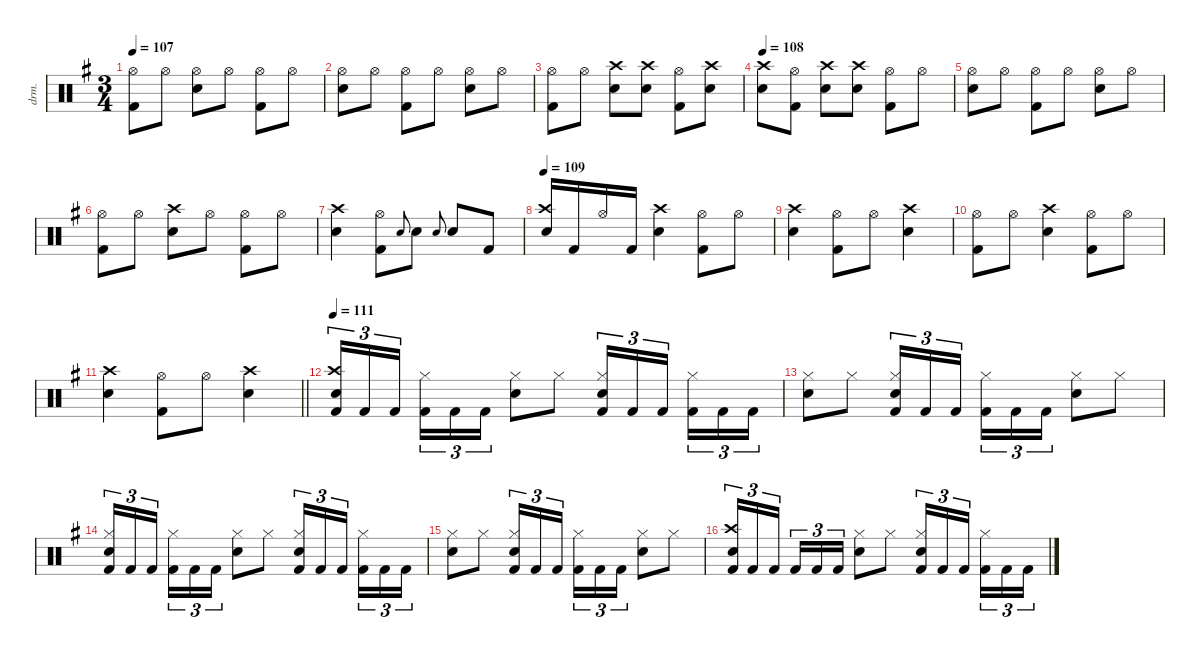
\defaultSystemsLayout 4
\hideDynamics
\bracketExtendMode nobrackets
\otherSystemsTrackNameOrientation horizontal
\track ("Lars Ulrich" "drm.") {defaultSystemsLayout 4 instrument percussion}
\staff {score}
\articulation defaults
\ts (3 4)
\tempo 107
\clef neutral
\ks eminor
("Hi-Hat (open)"{acc forcenatural} "Kick (hit) 2"{acc forcenatural}).8{dy f beam Down} "Hi-Hat (open)"{acc forcenatural}.8{beam Down} ("Hi-Hat (open)"{acc forcenatural} "Snare (hit) 2"{acc forcenatural}).8{beam Down} "Hi-Hat (open)"{acc forcenatural}.8{beam Down} ("Hi-Hat (open)"{acc forcenatural} "Kick (hit) 2"{acc forcenatural}).8{beam Down} "Hi-Hat (open)"{acc forcenatural}.8{beam Down} |
("Hi-Hat (open)"{acc forcenatural} "Snare (hit) 2"{acc forcenatural}).8{beam Down} "Hi-Hat (open)"{acc forcenatural}.8{beam Down} ("Hi-Hat (open)"{acc forcenatural} "Kick (hit) 2"{acc forcenatural}).8{beam Down} "Hi-Hat (open)"{acc forcenatural}.8{beam Down} ("Hi-Hat (open)"{acc forcenatural} "Snare (hit) 2"{acc forcenatural}).8{beam Down} "Hi-Hat (open)"{acc forcenatural}.8{beam Down} |
("Hi-Hat (open)"{acc forcenatural} "Kick (hit) 2"{acc forcenatural}).8{beam Down} "Hi-Hat (open)"{acc forcenatural}.8{beam Down} ("Crash high (hit)"{acc forcenatural} "Snare (hit) 2"{acc forcenatural}).8{beam Down} ("Crash high (hit)"{acc forcenatural} "Snare (hit) 2"{acc forcenatural}).8{beam Down} ("Hi-Hat (open)"{acc forcenatural} "Kick (hit) 2"{acc forcenatural}).8{beam Down} ("Crash high (hit)"{acc forcenatural} "Snare (hit) 2"{acc forcenatural}).8{beam Down} |
\tempo 108
("Crash high (hit)"{acc forcenatural} "Snare (hit) 2"{acc forcenatural}).8{beam Down} ("Hi-Hat (open)"{acc forcenatural} "Kick (hit) 2"{acc forcenatural}).8{beam Down} ("Crash high (hit)"{acc forcenatural} "Snare (hit) 2"{acc forcenatural}).8{beam Down} ("Crash high (hit)"{acc forcenatural} "Snare (hit) 2"{acc forcenatural}).8{beam Down} ("Hi-Hat (open)"{acc forcenatural} "Kick (hit) 2"{acc forcenatural}).8{beam Down} "Hi-Hat (open)"{acc forcenatural}.8{beam Down} |
("Hi-Hat (open)"{acc forcenatural} "Snare (hit) 2"{acc forcenatural}).8{beam Down} "Hi-Hat (open)"{acc forcenatural}.8{beam Down} ("Hi-Hat (open)"{acc forcenatural} "Kick (hit) 2"{acc forcenatural}).8{beam Down} "Hi-Hat (open)"{acc forcenatural}.8{beam Down} ("Hi-Hat (open)"{acc forcenatural} "Snare (hit) 2"{acc forcenatural}).8{beam Down} "Hi-Hat (open)"{acc forcenatural}.8{beam Down} |
("Hi-Hat (open)"{acc forcenatural} "Kick (hit) 2"{acc forcenatural}).8{beam Down} "Hi-Hat (open)"{acc forcenatural}.8{beam Down} ("Crash high (hit)"{acc forcenatural} "Snare (hit) 2"{acc forcenatural}).8{beam Down} "Hi-Hat (open)"{acc forcenatural}.8{beam Down} ("Hi-Hat (open)"{acc forcenatural} "Kick (hit) 2"{acc forcenatural}).8{beam Down} "Hi-Hat (open)"{acc forcenatural}.8{beam Down} |
("Crash high (hit)"{acc forcenatural} "Snare (hit) 2"{acc forcenatural}).4{beam Down} ("Hi-Hat (open)"{acc forcenatural} "Kick (hit) 2"{acc forcenatural}).8{beam Down} "Electric Snare (hit)"{acc forcenatural}.8{gr onbeat dy mp beam Up} "Snare (hit) 2"{acc forcenatural}.8{dy f beam Down} "Electric Snare (hit)"{acc forcenatural}.8{gr onbeat dy mp beam Up} "Snare (hit) 2"{acc forcenatural}.8{dy f beam Up} "Kick (hit) 2"{acc forcenatural}.8{dy fff beam Up} |
\tempo 109
("Crash high (hit)"{acc forcenatural} "Snare (hit) 2"{acc forcenatural}).16{dy f beam Up} "Kick (hit) 2"{acc forcenatural}.16{dy fff beam Up} "Hi-Hat (open)"{acc forcenatural}.16{dy f beam Up} "Kick (hit) 2"{acc forcenatural}.16{dy fff beam Up} ("Crash high (hit)"{acc forcenatural} "Snare (hit) 2"{acc forcenatural}).4{dy f beam Down} ("Hi-Hat (open)"{acc forcenatural} "Kick (hit) 2"{acc forcenatural}).8{beam Down} "Hi-Hat (open)"{acc forcenatural}.8{beam Down} |
("Crash high (hit)"{acc forcenatural} "Snare (hit) 2"{acc forcenatural}).4{beam Down} ("Hi-Hat (open)"{acc forcenatural} "Kick (hit) 2"{acc forcenatural}).8{beam Down} "Hi-Hat (open)"{acc forcenatural}.8{beam Down} ("Crash high (hit)"{acc forcenatural} "Snare (hit) 2"{acc forcenatural}).4{beam Down} |
("Hi-Hat (open)"{acc forcenatural} "Kick (hit) 2"{acc forcenatural}).8{beam Down} "Hi-Hat (open)"{acc forcenatural}.8{beam Down} ("Crash high (hit)"{acc forcenatural} "Snare (hit) 2"{acc forcenatural}).4{beam Down} ("Hi-Hat (open)"{acc forcenatural} "Kick (hit) 2"{acc forcenatural}).8{beam Down} "Hi-Hat (open)"{acc forcenatural}.8{beam Down} |
\barLineRight lightlight
("Crash high (hit)"{acc forcenatural} "Snare (hit) 2"{acc forcenatural}).4{beam Down} ("Hi-Hat (open)"{acc forcenatural} "Kick (hit) 2"{acc forcenatural}).8{beam Down} "Hi-Hat (open)"{acc forcenatural}.8{beam Down} ("Crash high (hit)"{acc forcenatural} "Snare (hit) 2"{acc forcenatural}).4{beam Down} |
\tempo 111
("Crash high (hit)"{acc forcenatural} "Snare (hit) 2"{acc forcenatural} "Kick (hit) 2"{acc forcenatural}).16{tu (3 2) beam Up} "Kick (hit) 2"{acc forcenatural}.16{tu (3 2) beam Up} "Kick (hit) 2"{acc forcenatural}.16{tu (3 2) beam Up} ("Hi-Hat (closed)"{acc forcenatural} "Kick (hit) 2"{acc forcenatural}).16{tu (3 2) beam Down} "Kick (hit) 2"{acc forcenatural}.16{tu (3 2) beam Down} "Kick (hit) 2"{acc forcenatural}.16{tu (3 2) beam Down} ("Hi-Hat (closed)"{acc forcenatural} "Snare (hit) 2"{acc forcenatural}).8{beam Down} "Hi-Hat (closed)"{acc forcenatural}.8{beam Down} ("Hi-Hat (closed)"{acc forcenatural} "Snare (hit) 2"{acc forcenatural} "Kick (hit) 2"{acc forcenatural}).16{tu (3 2) beam Up} "Kick (hit) 2"{acc forcenatural}.16{tu (3 2) beam Up} "Kick (hit) 2"{acc forcenatural}.16{tu (3 2) beam Up} ("Hi-Hat (closed)"{acc forcenatural} "Kick (hit) 2"{acc forcenatural}).16{tu (3 2) beam Down} "Kick (hit) 2"{acc forcenatural}.16{tu (3 2) beam Down} "Kick (hit) 2"{acc forcenatural}.16{tu (3 2) beam Down} |
("Hi-Hat (closed)"{acc forcenatural} "Snare (hit) 2"{acc forcenatural}).8{beam Down} "Hi-Hat (closed)"{acc forcenatural}.8{beam Down} ("Hi-Hat (closed)"{acc forcenatural} "Snare (hit) 2"{acc forcenatural} "Kick (hit) 2"{acc forcenatural}).16{tu (3 2) beam Up} "Kick (hit) 2"{acc forcenatural}.16{tu (3 2) beam Up} "Kick (hit) 2"{acc forcenatural}.16{tu (3 2) beam Up} ("Hi-Hat (closed)"{acc forcenatural} "Kick (hit) 2"{acc forcenatural}).16{tu (3 2) beam Down} "Kick (hit) 2"{acc forcenatural}.16{tu (3 2) beam Down} "Kick (hit) 2"{acc forcenatural}.16{tu (3 2) beam Down} ("Hi-Hat (closed)"{acc forcenatural} "Snare (hit) 2"{acc forcenatural}).8{beam Down} "Hi-Hat (closed)"{acc forcenatural}.8{beam Down} |
("Hi-Hat (closed)"{acc forcenatural} "Snare (hit) 2"{acc forcenatural} "Kick (hit) 2"{acc forcenatural}).16{tu (3 2) beam Up} "Kick (hit) 2"{acc forcenatural}.16{tu (3 2) beam Up} "Kick (hit) 2"{acc forcenatural}.16{tu (3 2) beam Up} ("Hi-Hat (closed)"{acc forcenatural} "Kick (hit) 2"{acc forcenatural}).16{tu (3 2) beam Down} "Kick (hit) 2"{acc forcenatural}.16{tu (3 2) beam Down} "Kick (hit) 2"{acc forcenatural}.16{tu (3 2) beam Down} ("Hi-Hat (closed)"{acc forcenatural} "Snare (hit) 2"{acc forcenatural}).8{beam Down} "Hi-Hat (closed)"{acc forcenatural}.8{beam Down} ("Hi-Hat (closed)"{acc forcenatural} "Snare (hit) 2"{acc forcenatural} "Kick (hit) 2"{acc forcenatural}).16{tu (3 2) beam Up} "Kick (hit) 2"{acc forcenatural}.16{tu (3 2) beam Up} "Kick (hit) 2"{acc forcenatural}.16{tu (3 2) beam Up} ("Hi-Hat (closed)"{acc forcenatural} "Kick (hit) 2"{acc forcenatural}).16{tu (3 2) beam Down} "Kick (hit) 2"{acc forcenatural}.16{tu (3 2) beam Down} "Kick (hit) 2"{acc forcenatural}.16{tu (3 2) beam Down} |
("Hi-Hat (closed)"{acc forcenatural} "Snare (hit) 2"{acc forcenatural}).8{beam Down} "Hi-Hat (closed)"{acc forcenatural}.8{beam Down} ("Hi-Hat (closed)"{acc forcenatural} "Snare (hit) 2"{acc forcenatural} "Kick (hit) 2"{acc forcenatural}).16{tu (3 2) beam Up} "Kick (hit) 2"{acc forcenatural}.16{tu (3 2) beam Up} "Kick (hit) 2"{acc forcenatural}.16{tu (3 2) beam Up} ("Hi-Hat (closed)"{acc forcenatural} "Kick (hit) 2"{acc forcenatural}).16{tu (3 2) beam Down} "Kick (hit) 2"{acc forcenatural}.16{tu (3 2) beam Down} "Kick (hit) 2"{acc forcenatural}.16{tu (3 2) beam Down} ("Hi-Hat (closed)"{acc forcenatural} "Snare (hit) 2"{acc forcenatural}).8{beam Down} "Hi-Hat (closed)"{acc forcenatural}.8{beam Down} |
("Crash high (hit)"{acc forcenatural} "Snare (hit) 2"{acc forcenatural} "Kick (hit) 2"{acc forcenatural}).16{tu (3 2) beam Up} "Kick (hit) 2"{acc forcenatural}.16{tu (3 2) beam Up} "Kick (hit) 2"{acc forcenatural}.16{tu (3 2) beam Up} "Kick (hit) 2"{acc forcenatural}.16{tu (3 2) beam Up} "Kick (hit) 2"{acc forcenatural}.16{tu (3 2) beam Up} "Kick (hit) 2"{acc forcenatural}.16{tu (3 2) beam Up} ("Hi-Hat (closed)"{acc forcenatural} "Snare (hit) 2"{acc forcenatural}).8{beam Down} "Hi-Hat (closed)"{acc forcenatural}.8{beam Down} ("Hi-Hat (closed)"{acc forcenatural} "Snare (hit) 2"{acc forcenatural} "Kick (hit) 2"{acc forcenatural}).16{tu (3 2) beam Up} "Kick (hit) 2"{acc forcenatural}.16{tu (3 2) beam Up} "Kick (hit) 2"{acc forcenatural}.16{tu (3 2) beam Up} ("Hi-Hat (closed)"{acc forcenatural} "Kick (hit) 2"{acc forcenatural}).16{tu (3 2) beam Down} "Kick (hit) 2"{acc forcenatural}.16{tu (3 2) beam Down} "Kick (hit) 2"{acc forcenatural}.16{tu (3 2) beam Down}
